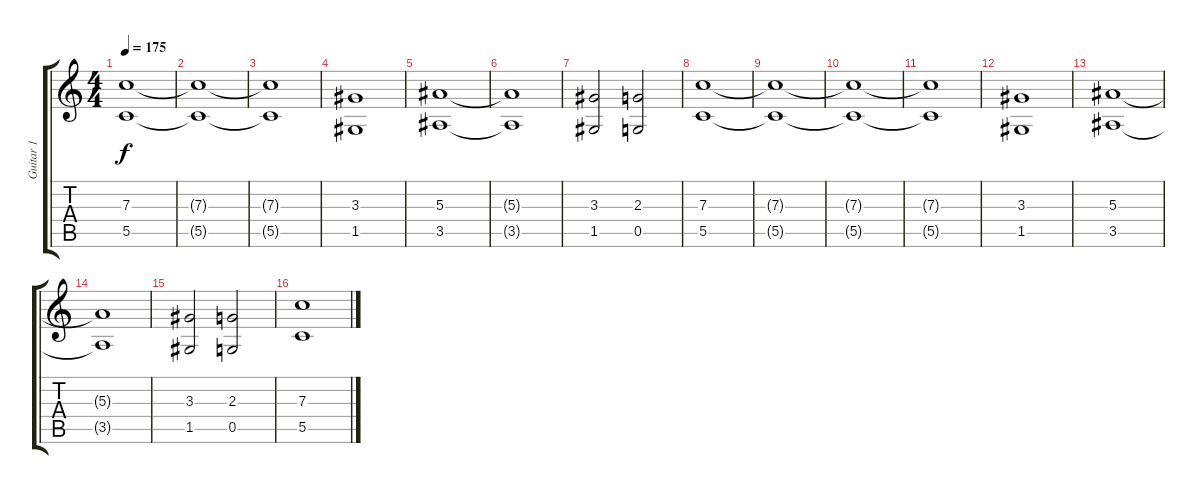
\track ("Guitar 1" "Guitar 1") {instrument distortionguitar}
\staff {score tabs}
\tuning (D4 A3 F3 C3 G2 C2) {hide}
\ts (4 4)
\tempo 175
\clef g2
\ks c
(7.3{t} 5.5{t}).1{dy f} |
(7.3{t} 5.5{t}).1 |
(7.3{t} 5.5{t}).1 |
(3.3 1.5).1 |
(5.3 3.5).1 |
(5.3{t} 3.5{t}).1 |
(3.3 1.5).2 (2.3 0.5).2 |
(7.3 5.5).1 |
(7.3{t} 5.5{t}).1 |
(7.3{t} 5.5{t}).1 |
(7.3{t} 5.5{t}).1 |
(3.3 1.5).1 |
(5.3 3.5).1 |
(5.3{t} 3.5{t}).1 |
(3.3 1.5).2 (2.3 0.5).2 |
(7.3 5.5).1
